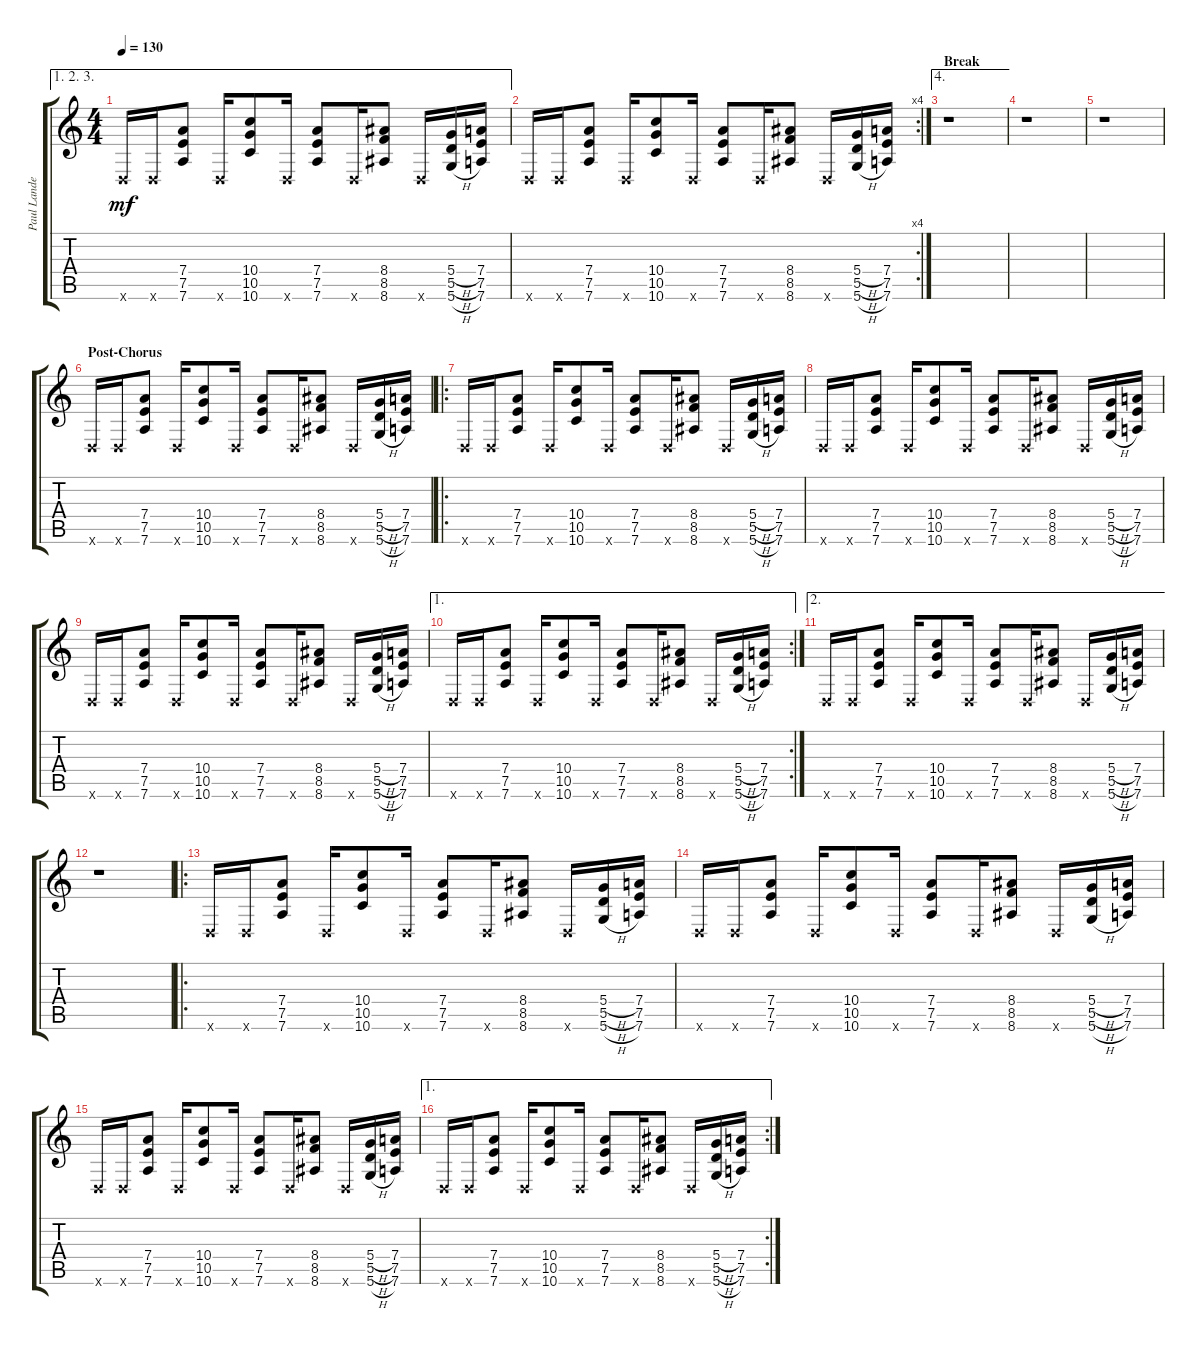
\track ("Paul Landers (Left stereo)" "Paul Lande") {instrument distortionguitar}
\staff {score tabs}
\tuning (E4 B3 G3 D3 A2 D2) {hide}
\ae (1 2 3)
\ts (4 4)
\tempo 130
\clef g2
\ks c
0.6{x}.16{dy mf} 0.6{x}.16 (7.4 7.5 7.6).8 0.6{x}.16 (10.4 10.5 10.6).8 0.6{x}.16 (7.4 7.5 7.6).8 0.6{x}.16 (8.4 8.5 8.6).8 0.6{x}.16 (5.4{h} 5.5{h} 5.6{h}).16 (7.4 7.5 7.6).16 |
\rc 4
0.6{x}.16 0.6{x}.16 (7.4 7.5 7.6).8 0.6{x}.16 (10.4 10.5 10.6).8 0.6{x}.16 (7.4 7.5 7.6).8 0.6{x}.16 (8.4 8.5 8.6).8 0.6{x}.16 (5.4{h} 5.5{h} 5.6{h}).16 (7.4 7.5 7.6).16 |
\ae 4
\section ("" "Break")
r.1 |
r.1 |
r.1 |
\section ("" "Post-Chorus")
0.6{x}.16 0.6{x}.16 (7.4 7.5 7.6).8 0.6{x}.16 (10.4 10.5 10.6).8 0.6{x}.16 (7.4 7.5 7.6).8 0.6{x}.16 (8.4 8.5 8.6).8 0.6{x}.16 (5.4{h} 5.5{h} 5.6{h}).16 (7.4 7.5 7.6).16 |
\ro
0.6{x}.16 0.6{x}.16 (7.4 7.5 7.6).8 0.6{x}.16 (10.4 10.5 10.6).8 0.6{x}.16 (7.4 7.5 7.6).8 0.6{x}.16 (8.4 8.5 8.6).8 0.6{x}.16 (5.4{h} 5.5{h} 5.6{h}).16 (7.4 7.5 7.6).16 |
0.6{x}.16 0.6{x}.16 (7.4 7.5 7.6).8 0.6{x}.16 (10.4 10.5 10.6).8 0.6{x}.16 (7.4 7.5 7.6).8 0.6{x}.16 (8.4 8.5 8.6).8 0.6{x}.16 (5.4{h} 5.5{h} 5.6{h}).16 (7.4 7.5 7.6).16 |
0.6{x}.16 0.6{x}.16 (7.4 7.5 7.6).8 0.6{x}.16 (10.4 10.5 10.6).8 0.6{x}.16 (7.4 7.5 7.6).8 0.6{x}.16 (8.4 8.5 8.6).8 0.6{x}.16 (5.4{h} 5.5{h} 5.6{h}).16 (7.4 7.5 7.6).16 |
\ae 1
\rc 2
0.6{x}.16 0.6{x}.16 (7.4 7.5 7.6).8 0.6{x}.16 (10.4 10.5 10.6).8 0.6{x}.16 (7.4 7.5 7.6).8 0.6{x}.16 (8.4 8.5 8.6).8 0.6{x}.16 (5.4{h} 5.5{h} 5.6{h}).16 (7.4 7.5 7.6).16 |
\ae 2
0.6{x}.16 0.6{x}.16 (7.4 7.5 7.6).8 0.6{x}.16 (10.4 10.5 10.6).8 0.6{x}.16 (7.4 7.5 7.6).8 0.6{x}.16 (8.4 8.5 8.6).8 0.6{x}.16 (5.4{h} 5.5{h} 5.6{h}).16 (7.4 7.5 7.6).16 |
r.1 |
\ro
0.6{x}.16 0.6{x}.16 (7.4 7.5 7.6).8 0.6{x}.16 (10.4 10.5 10.6).8 0.6{x}.16 (7.4 7.5 7.6).8 0.6{x}.16 (8.4 8.5 8.6).8 0.6{x}.16 (5.4{h} 5.5{h} 5.6{h}).16 (7.4 7.5 7.6).16 |
0.6{x}.16 0.6{x}.16 (7.4 7.5 7.6).8 0.6{x}.16 (10.4 10.5 10.6).8 0.6{x}.16 (7.4 7.5 7.6).8 0.6{x}.16 (8.4 8.5 8.6).8 0.6{x}.16 (5.4{h} 5.5{h} 5.6{h}).16 (7.4 7.5 7.6).16 |
0.6{x}.16 0.6{x}.16 (7.4 7.5 7.6).8 0.6{x}.16 (10.4 10.5 10.6).8 0.6{x}.16 (7.4 7.5 7.6).8 0.6{x}.16 (8.4 8.5 8.6).8 0.6{x}.16 (5.4{h} 5.5{h} 5.6{h}).16 (7.4 7.5 7.6).16 |
\ae 1
\rc 2
0.6{x}.16 0.6{x}.16 (7.4 7.5 7.6).8 0.6{x}.16 (10.4 10.5 10.6).8 0.6{x}.16 (7.4 7.5 7.6).8 0.6{x}.16 (8.4 8.5 8.6).8 0.6{x}.16 (5.4{h} 5.5{h} 5.6{h}).16 (7.4 7.5 7.6).16
